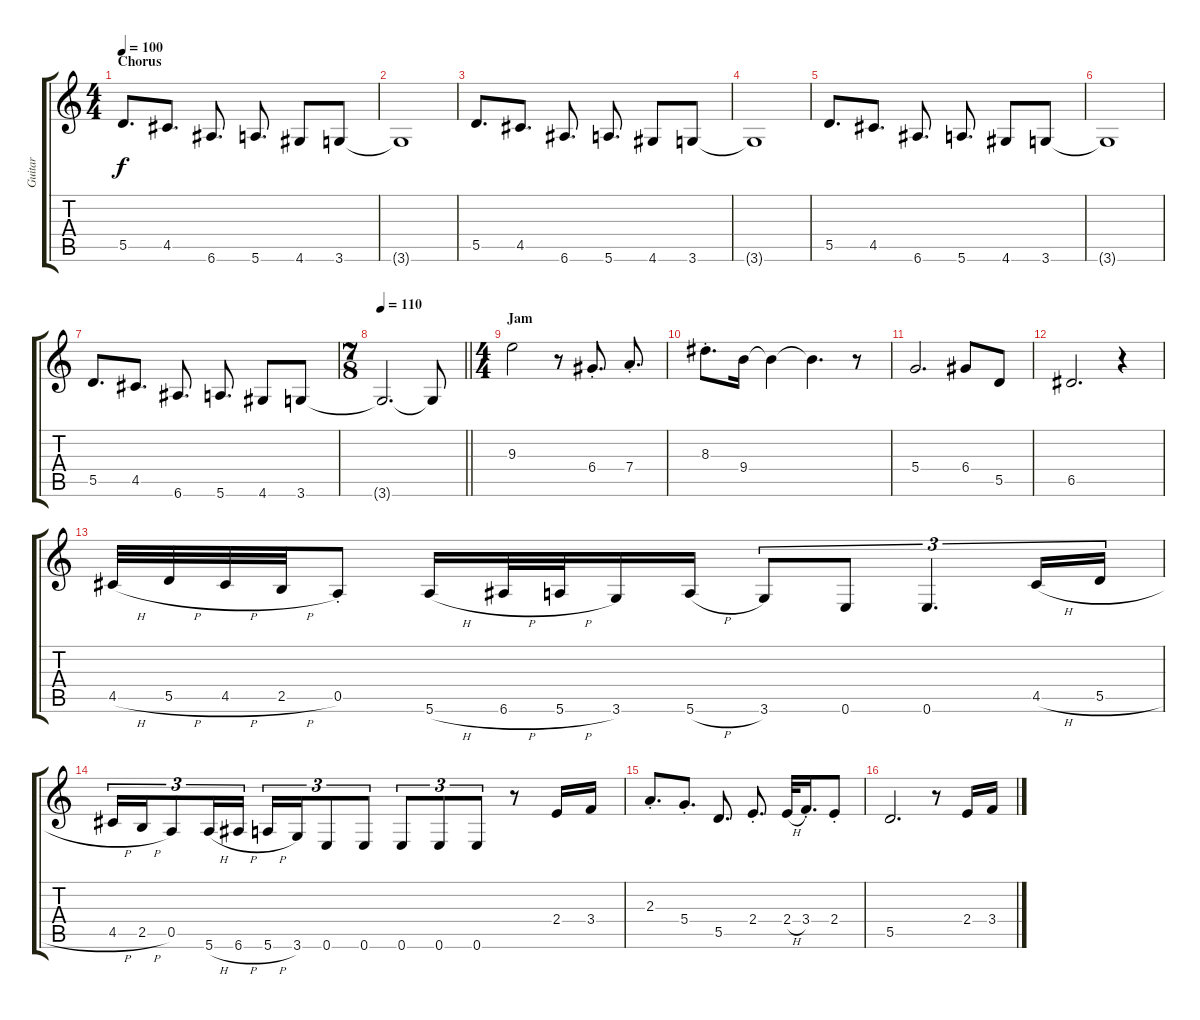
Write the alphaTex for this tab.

\track ("Guitar" "Guitar") {instrument distortionguitar}
\staff {score tabs}
\tuning (E4 B3 G3 D3 A2 E2) {hide}
\ts (4 4)
\section ("" "Chorus")
\tempo 100
\clef g2
\ks c
5.5.8{d dy f volume 13} 4.5.8{d} 6.6.8{d} 5.6.8{d} 4.6.8 3.6.8 |
3.6{t}.1{volume 0} |
5.5.8{d volume 13} 4.5.8{d} 6.6.8{d} 5.6.8{d} 4.6.8 3.6.8 |
3.6{t}.1{volume 0} |
5.5.8{d volume 13} 4.5.8{d} 6.6.8{d} 5.6.8{d} 4.6.8 3.6.8 |
3.6{t}.1{volume 0} |
5.5.8{d volume 13} 4.5.8{d} 6.6.8{d} 5.6.8{d} 4.6.8 3.6.8 |
\ts (7 8)
\tempo 110
\barLineRight lightlight
3.6{t}.2{d volume 0} 3.6{t}.8 |
\ts (4 4)
\section ("" "Jam")
9.3.2{volume 10} r.8 6.4{st}.8{d} 7.4{st}.8{d} |
8.3{st}.8{d} 9.4.16 9.4{t}.4 9.4{t}.4{d} r.8 |
5.4.2{d} 6.4.8 5.5.8 |
6.5.2{d} r.4 |
4.5{h}.32{volume 13} 5.5{h}.32 4.5{h}.32 2.5{h}.32 0.5{st}.8 5.6{h}.16 6.6{h}.32 5.6{h}.32 3.6.16 5.6{h}.16 3.6.8{tu (3 2)} 0.6.8{tu (3 2)} 0.6.4{d tu (3 2)} 4.5{h}.16{tu (3 2)} 5.5{h}.16{tu (3 2)} |
4.5{h}.16{tu (3 2)} 2.5{h}.16{tu (3 2)} 0.5.8{tu (3 2)} 5.6{h}.16{tu (3 2)} 6.6{h}.16{tu (3 2)} 5.6{h}.16{tu (3 2)} 3.6.16{tu (3 2)} 0.6.8{tu (3 2)} 0.6.8{tu (3 2)} 0.6.8{tu (3 2)} 0.6.8{tu (3 2)} 0.6.8{tu (3 2)} r.8 2.4.16{volume 10} 3.4.16 |
2.3{st}.8{d} 5.4{st}.8{d} 5.5.8{d} 2.4{st}.8{d} 2.4{h}.32 3.4{st}.16{d} 2.4{st}.8 |
5.5.2{d} r.8 2.4.16 3.4.16
